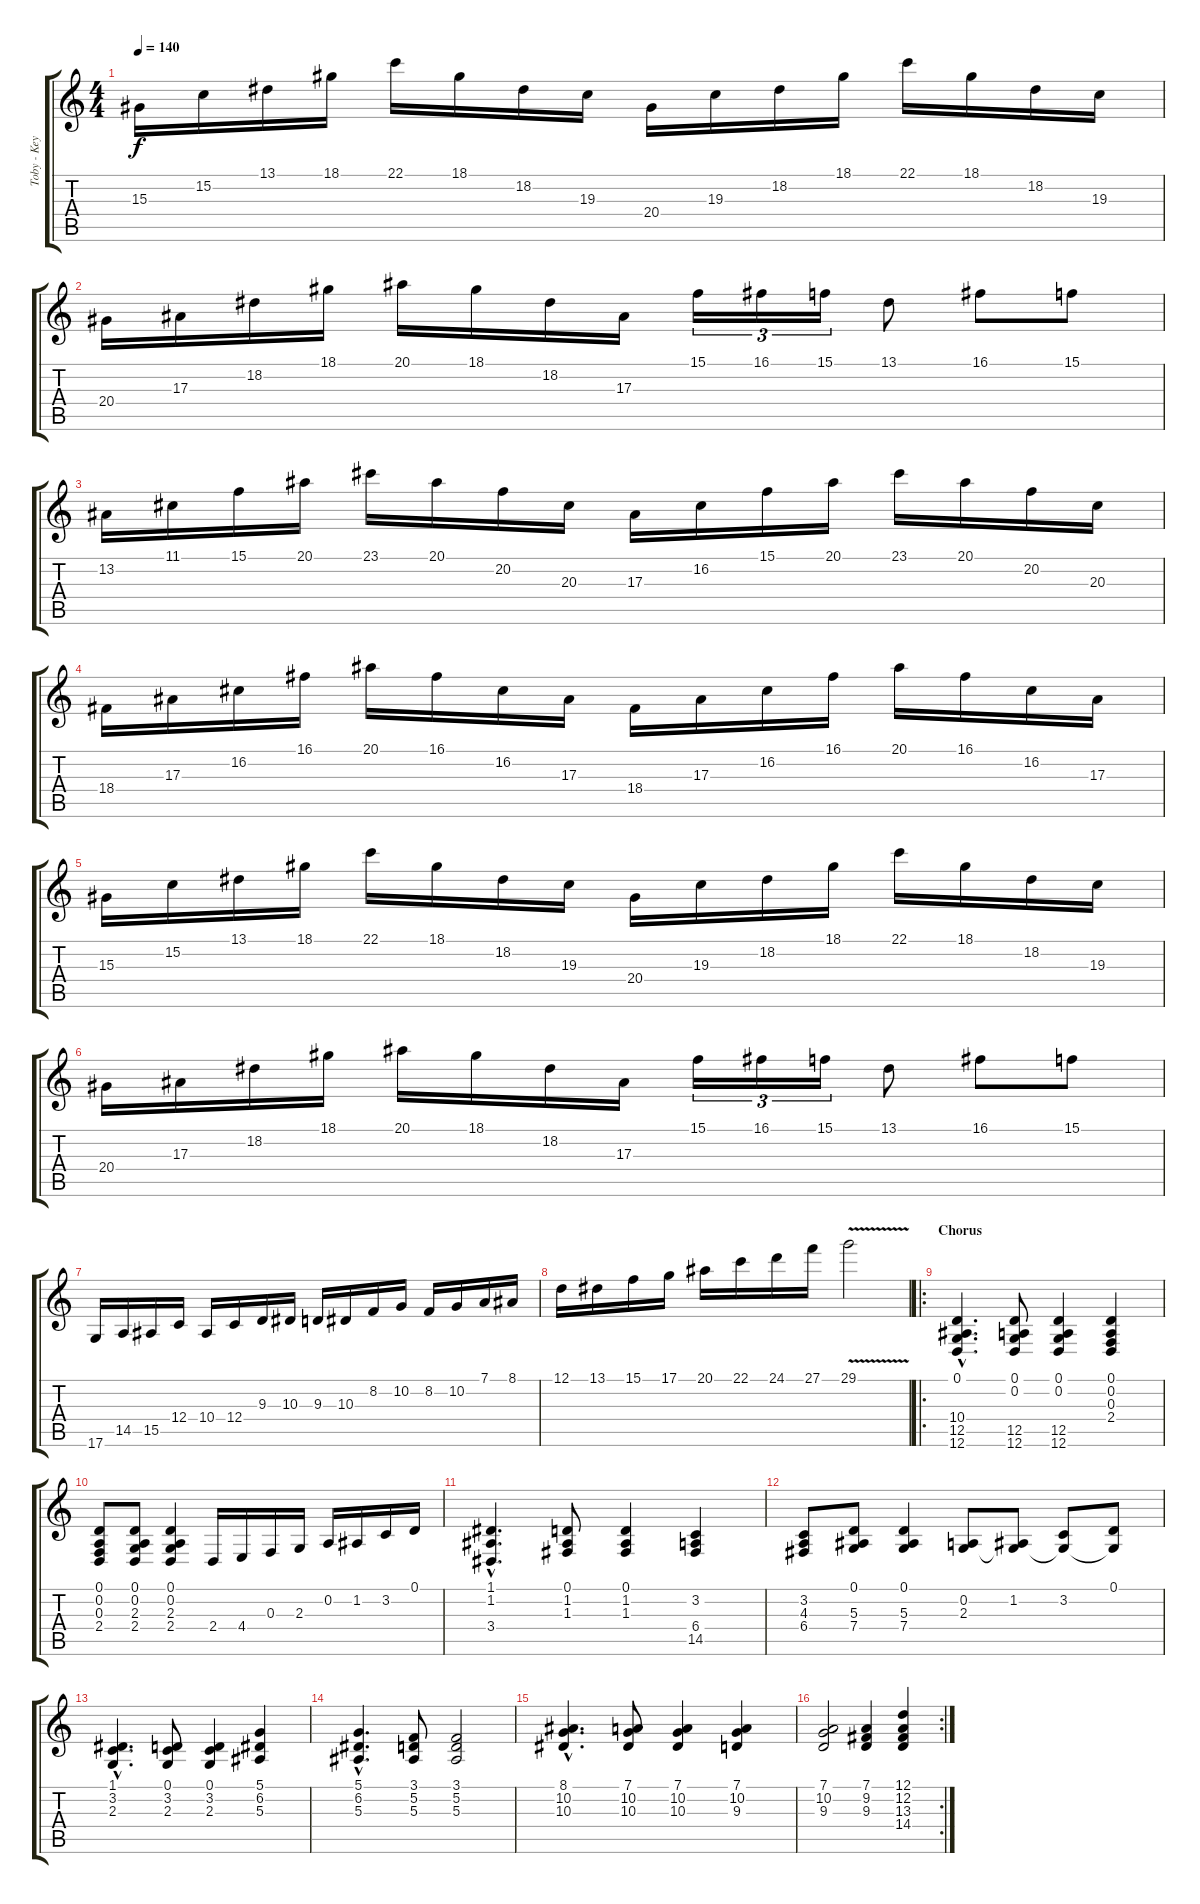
\track ("Toby - Keyboard Lead" "Toby - Key") {instrument churchorgan}
\staff {score tabs}
\tuning (D4 A3 F3 C3 G2 D2) {hide}
\ts (4 4)
\tempo 140
\clef g2
\ks c
15.3.16{dy f} 15.2.16 13.1.16 18.1.16 22.1.16 18.1.16 18.2.16 19.3.16 20.4.16 19.3.16 18.2.16 18.1.16 22.1.16 18.1.16 18.2.16 19.3.16 |
20.4.16 17.3.16 18.2.16 18.1.16 20.1.16 18.1.16 18.2.16 17.3.16 15.1.16{tu (3 2)} 16.1.16{tu (3 2)} 15.1.16{tu (3 2)} 13.1.8 16.1.8 15.1.8 |
13.2.16 11.1.16 15.1.16 20.1.16 23.1.16 20.1.16 20.2.16 20.3.16 17.3.16 16.2.16 15.1.16 20.1.16 23.1.16 20.1.16 20.2.16 20.3.16 |
18.4.16 17.3.16 16.2.16 16.1.16 20.1.16 16.1.16 16.2.16 17.3.16 18.4.16 17.3.16 16.2.16 16.1.16 20.1.16 16.1.16 16.2.16 17.3.16 |
15.3.16 15.2.16 13.1.16 18.1.16 22.1.16 18.1.16 18.2.16 19.3.16 20.4.16 19.3.16 18.2.16 18.1.16 22.1.16 18.1.16 18.2.16 19.3.16 |
20.4.16 17.3.16 18.2.16 18.1.16 20.1.16 18.1.16 18.2.16 17.3.16 15.1.16{tu (3 2)} 16.1.16{tu (3 2)} 15.1.16{tu (3 2)} 13.1.8 16.1.8 15.1.8 |
17.6.16 14.5.16 15.5.16 12.4.16 10.4.16 12.4.16 9.3.16 10.3.16 9.3.16 10.3.16 8.2.16 10.2.16 8.2.16 10.2.16 7.1.16 8.1.16 |
12.1.16 13.1.16 15.1.16 17.1.16 20.1.16 22.1.16 24.1.16 27.1.16 29.1{v}.2 |
\ro
\section ("" "Chorus")
(0.1{hac} 10.4{hac} 12.5{hac} 12.6{hac}).4{d instrument churchorgan} (0.1 0.2 12.5 12.6).8 (0.1 0.2 12.5 12.6).4 (0.1 0.2 0.3 2.4).4 |
(0.1 0.2 0.3 2.4).8 (0.1 0.2 2.3 2.4).8 (0.1 0.2 2.3 2.4).4 2.4.16 4.4.16 0.3.16 2.3.16 0.2.16 1.2.16 3.2.16 0.1.16 |
(1.1{hac} 1.2{hac} 3.4{hac}).4{d} (0.1 1.2 1.3).8 (0.1 1.2 1.3).4 (3.2 6.4 14.5).4 |
(3.2 4.3 6.4).8 (0.1 5.3 7.4).8 (0.1 5.3 7.4).4 (0.2 2.3).8 (1.2 2.3{t}).8 (3.2 2.3{t}).8 (0.1 2.3{t}).8 |
(1.1{hac} 3.2{hac} 2.3{hac}).4{d} (0.1 3.2 2.3).8 (0.1 3.2 2.3).4 (5.1 6.2 5.3).4 |
(5.1{hac} 6.2{hac} 5.3{hac}).4{d} (3.1 5.2 5.3).8 (3.1 5.2 5.3).2 |
(8.1{hac} 10.2{hac} 10.3{hac}).4{d} (7.1 10.2 10.3).8 (7.1 10.2 10.3).4 (7.1 10.2 9.3).4 |
\rc 2
(7.1 10.2 9.3).2 (7.1 9.2 9.3).4 (12.1 12.2 13.3 14.4).4
